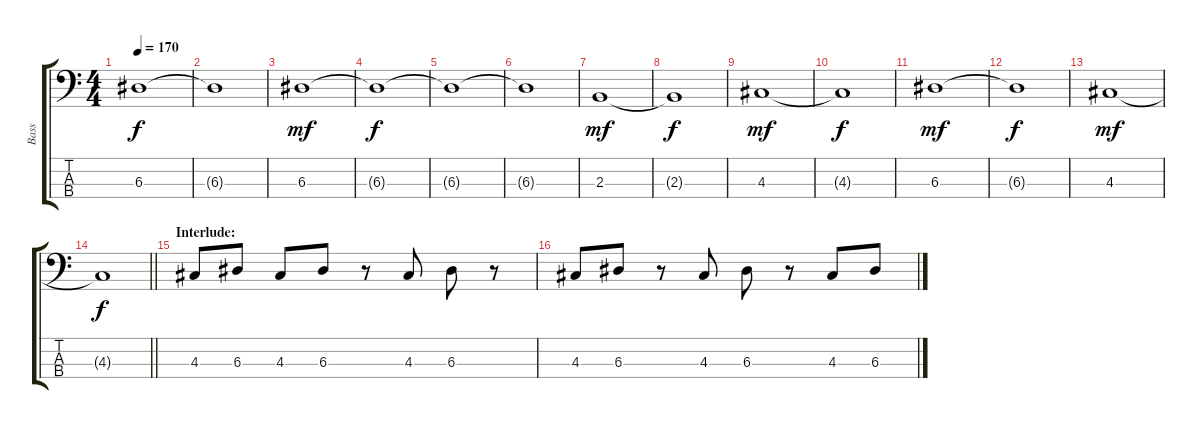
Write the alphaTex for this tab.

\track ("Bass" "Bass") {instrument electricbasspick}
\staff {score tabs}
\tuning (G2 D2 A1 E1) {hide}
\ts (4 4)
\tempo 170
\clef f4
\ks c
6.3{t}.1{dy f} |
6.3{t}.1 |
6.3.1{dy mf} |
6.3{t}.1{dy f} |
6.3{t}.1 |
6.3{t}.1 |
2.3.1{dy mf volume 13} |
2.3{t}.1{dy f} |
4.3.1{dy mf} |
4.3{t}.1{dy f} |
6.3.1{dy mf} |
6.3{t}.1{dy f} |
4.3.1{dy mf} |
\barLineRight lightlight
4.3{t}.1{dy f} |
\section ("" "Interlude:")
4.3.8 6.3.8 4.3.8 6.3.8 r.8 4.3.8 6.3.8 r.8 |
4.3.8 6.3.8 r.8 4.3.8 6.3.8 r.8 4.3.8 6.3.8
